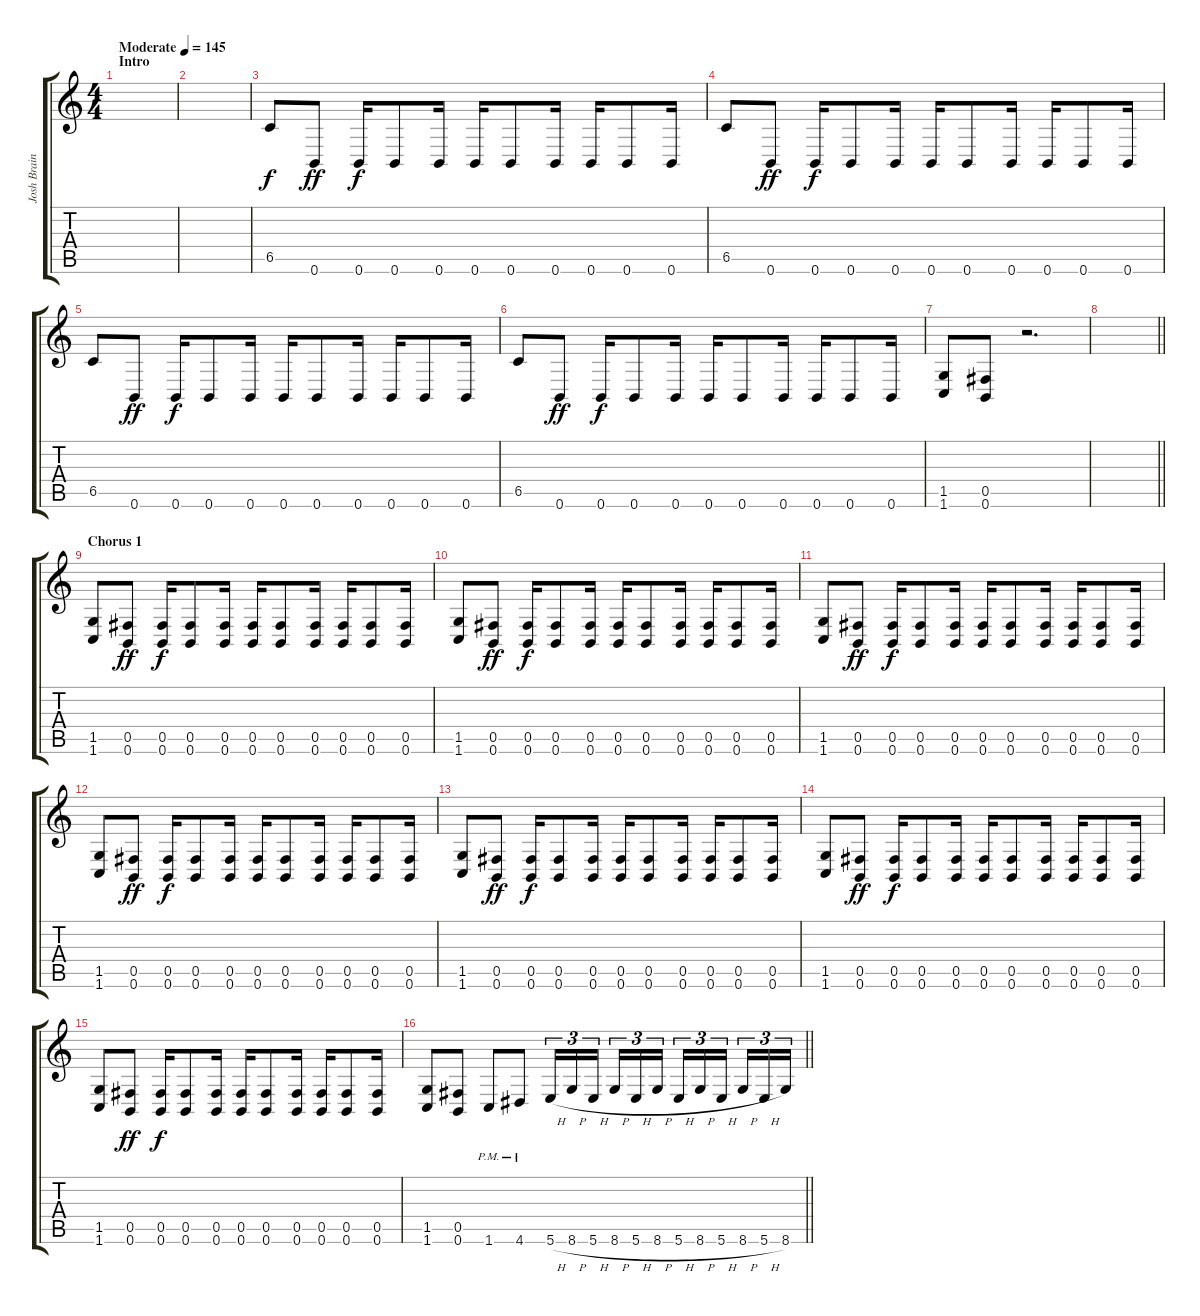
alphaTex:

\track ("Josh Brainard" "Josh Brain") {instrument distortionguitar}
\staff {score tabs}
\tuning (Db4 Ab3 E3 B2 Gb2 B1) {hide}
\ts (4 4)
\section ("" "Intro")
\tempo (145 "Moderate")
\clef g2
\ks c
|
|
6.5.8{volume 11} 0.6.8{dy ff} 0.6.16{dy f} 0.6.8 0.6.16 0.6.16 0.6.8 0.6.16 0.6.16 0.6.8 0.6.16 |
6.5.8 0.6.8{dy ff} 0.6.16{dy f} 0.6.8 0.6.16 0.6.16 0.6.8 0.6.16 0.6.16 0.6.8 0.6.16 |
6.5.8 0.6.8{dy ff} 0.6.16{dy f} 0.6.8 0.6.16 0.6.16 0.6.8 0.6.16 0.6.16 0.6.8 0.6.16 |
6.5.8 0.6.8{dy ff} 0.6.16{dy f} 0.6.8 0.6.16 0.6.16 0.6.8 0.6.16 0.6.16 0.6.8 0.6.16 |
(1.5 1.6).8 (0.5 0.6).8 r.2{d} |
\barLineRight lightlight
|
\section ("" "Chorus 1")
(1.5 1.6).8{volume 13} (0.5 0.6).8{dy ff} (0.5 0.6).16{dy f} (0.5 0.6).8 (0.5 0.6).16 (0.5 0.6).16 (0.5 0.6).8 (0.5 0.6).16 (0.5 0.6).16 (0.5 0.6).8 (0.5 0.6).16 |
(1.5 1.6).8 (0.5 0.6).8{dy ff} (0.5 0.6).16{dy f} (0.5 0.6).8 (0.5 0.6).16 (0.5 0.6).16 (0.5 0.6).8 (0.5 0.6).16 (0.5 0.6).16 (0.5 0.6).8 (0.5 0.6).16 |
(1.5 1.6).8 (0.5 0.6).8{dy ff} (0.5 0.6).16{dy f} (0.5 0.6).8 (0.5 0.6).16 (0.5 0.6).16 (0.5 0.6).8 (0.5 0.6).16 (0.5 0.6).16 (0.5 0.6).8 (0.5 0.6).16 |
(1.5 1.6).8 (0.5 0.6).8{dy ff} (0.5 0.6).16{dy f} (0.5 0.6).8 (0.5 0.6).16 (0.5 0.6).16 (0.5 0.6).8 (0.5 0.6).16 (0.5 0.6).16 (0.5 0.6).8 (0.5 0.6).16 |
(1.5 1.6).8 (0.5 0.6).8{dy ff} (0.5 0.6).16{dy f} (0.5 0.6).8 (0.5 0.6).16 (0.5 0.6).16 (0.5 0.6).8 (0.5 0.6).16 (0.5 0.6).16 (0.5 0.6).8 (0.5 0.6).16 |
(1.5 1.6).8 (0.5 0.6).8{dy ff} (0.5 0.6).16{dy f} (0.5 0.6).8 (0.5 0.6).16 (0.5 0.6).16 (0.5 0.6).8 (0.5 0.6).16 (0.5 0.6).16 (0.5 0.6).8 (0.5 0.6).16 |
(1.5 1.6).8 (0.5 0.6).8{dy ff} (0.5 0.6).16{dy f} (0.5 0.6).8 (0.5 0.6).16 (0.5 0.6).16 (0.5 0.6).8 (0.5 0.6).16 (0.5 0.6).16 (0.5 0.6).8 (0.5 0.6).16 |
\barLineRight lightlight
(1.5 1.6).8 (0.5 0.6).8 1.6{pm}.8{volume 11} 4.6{pm}.8 5.6{h}.16{tu (3 2)} 8.6{h}.16{tu (3 2)} 5.6{h}.16{tu (3 2) beam splitsecondary} 8.6{h}.16{tu (3 2)} 5.6{h}.16{tu (3 2)} 8.6{h}.16{tu (3 2)} 5.6{h}.16{tu (3 2)} 8.6{h}.16{tu (3 2)} 5.6{h}.16{tu (3 2) beam splitsecondary} 8.6{h}.16{tu (3 2)} 5.6{h}.16{tu (3 2)} 8.6.16{tu (3 2)}
